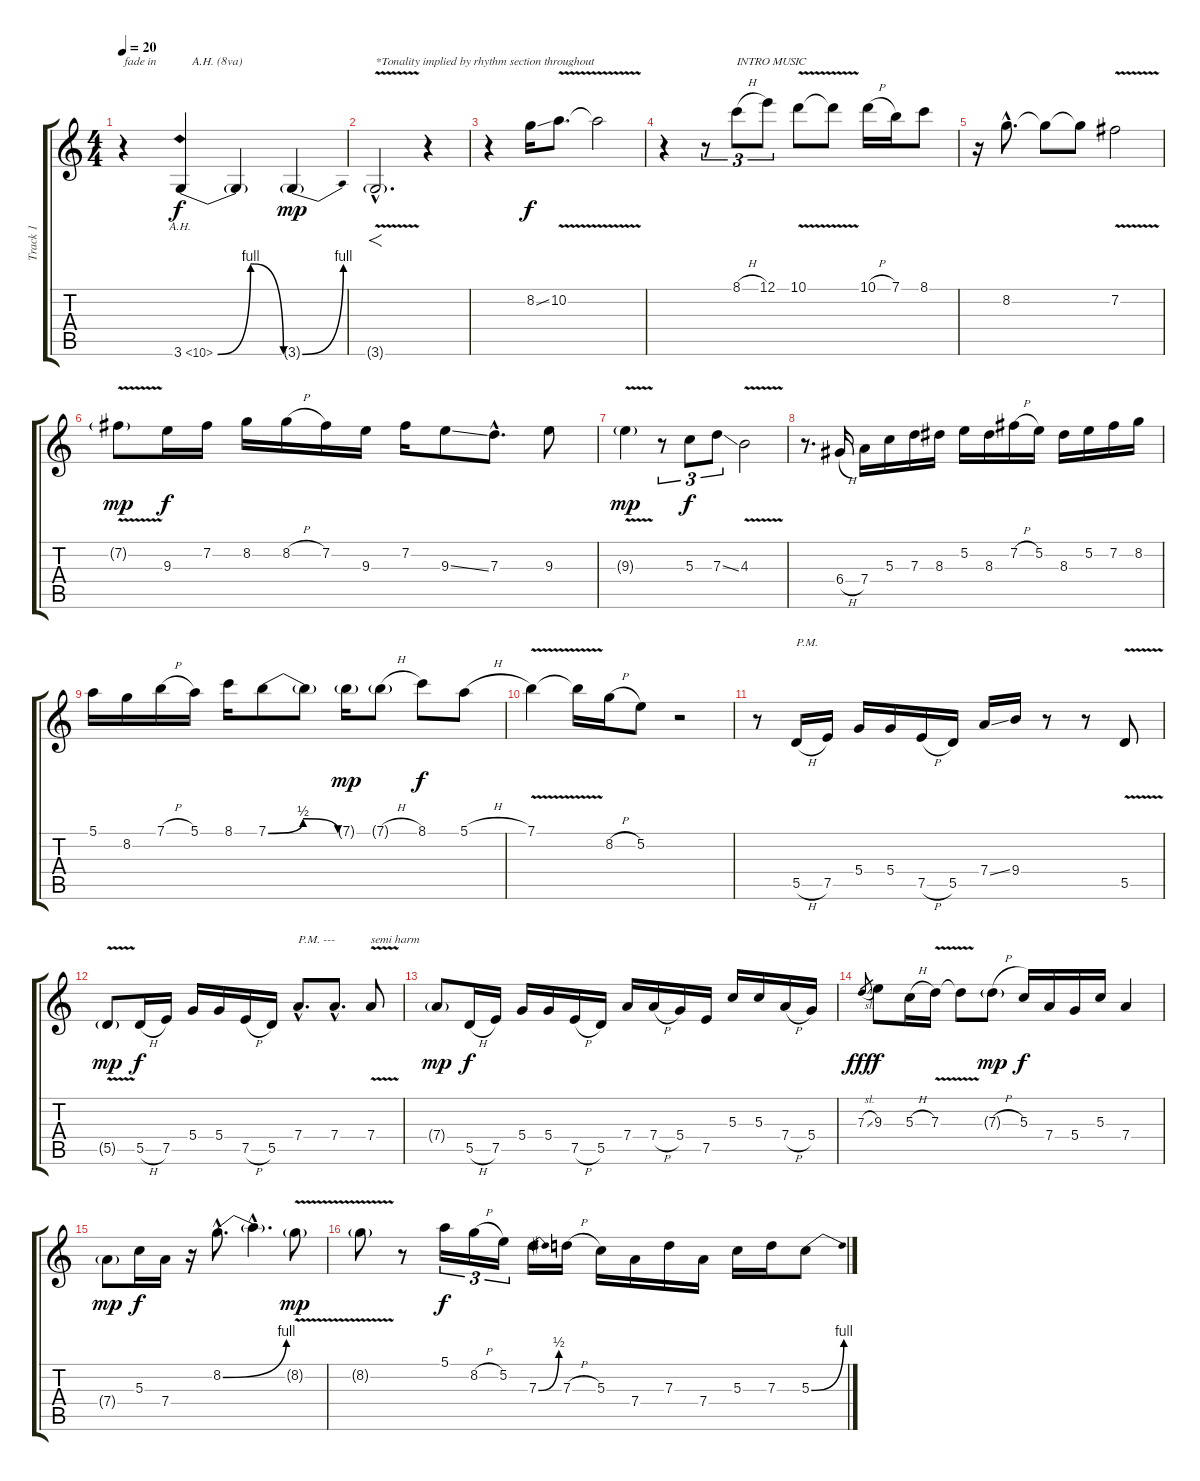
\track ("Track 1" "Track 1") {instrument distortionguitar}
\staff {score tabs}
\tuning (E4 B3 G3 D3 A2 E2) {hide}
\ts (4 4)
\tempo 20
\tempo 150
\tempo 20
\clef g2
\ks c
r.4{txt "fade in" dy f instrument distortionguitar} 3.6{be (bendrelease 0 0 30 4 30 4 60 0) ah 7}.4{txt "    A.H. (8va)"} 3.6{t}.4 3.6{be (bend 0 0 60 4) g}.4{dy mp} |
3.6{v g hac}.2{f d txt "*Tonality implied by rhythm section throughout"} r.4 |
r.4 8.2{ss}.16{dy f} 10.2{v}.8{d} 10.2{t}.2 |
r.4 r.8{tu (3 2)} 8.1{h}.8{tu (3 2) txt "INTRO MUSIC"} 12.1.8{tu (3 2)} 10.1{v}.8 10.1{t}.8 10.1{h}.16 7.1.16 8.1.8 |
r.16 8.2{hac}.8{d} 8.2{t}.8 8.2{t}.8 7.2{v}.2 |
7.2{v g}.8{dy mp} 9.3.16{dy f} 7.2.16 8.2.16 8.2{h}.16 7.2.16 9.3.16 7.2.16 9.3{ss}.8 7.3{hac}.8{d} 9.3.8 |
9.3{v g}.4{dy mp} r.8{tu (3 2)} 5.3.8{tu (3 2) dy f} 7.3{ss}.8{tu (3 2)} 4.3{v}.2 |
r.8{d} 6.4{h}.16 7.4.16 5.3.16 7.3.16 8.3.16 5.2.16 8.3.16 7.2{h}.16 5.2.16 8.3.16 5.2.16 7.2.16 8.2.16 |
5.1.16 8.2.16 7.1{h}.16 5.1.16 8.1.16 7.1{be (bendrelease 0 0 30 2 30 2 60 0)}.8 7.1{t}.8 7.1{g}.16{dy mp} 7.1{h g}.8 8.1.8{dy f} 5.1{h}.8 |
7.1{v}.4 7.1{t}.16 8.2{h}.16 5.2.8 r.2 |
r.8 5.5{h}.16{txt "P.M."} 7.5.16 5.4.16 5.4.16 7.5{h}.16 5.5.16 7.4{ss}.16 9.4.16 r.8 r.8 5.5{v}.8 |
5.5{v g}.8{dy mp} 5.5{h}.16{dy f} 7.5.16 5.4.16 5.4.16 7.5{h}.16 5.5.16 7.4{hac}.8{d txt "P.M. ---"} 7.4{hac}.8{d} 7.4{v}.8{txt "semi harm"} |
7.4{g}.8{dy mp} 5.5{h}.16{dy f} 7.5.16 5.4.16 5.4.16 7.5{h}.16 5.5.16 7.4.16 7.4{h}.16 5.4.16 7.5.16 5.3.16 5.3.16 7.4{h}.16 5.4.16 |
7.3{sl}.8{gr dy fff} 9.3.8{dy f} 5.3{h}.16 7.3{v}.16 7.3{t}.8 7.3{h g}.8{dy mp} 5.3.16{dy f} 7.4.16 5.4.16 5.3.16 7.4.4 |
7.4{g}.8{dy mp} 5.3.16{dy f} 7.4.16 r.16 8.2{be (bend 0 0 60 4) hac}.8{d} 8.2{hac t}.4{d} 8.2{v g}.8{dy mp} |
8.2{v g}.8 r.8 5.1.16{tu (3 2) dy f} 8.2{h}.16{tu (3 2)} 5.2.16{tu (3 2)} 7.3{be (bend 0 0 60 2)}.16 7.3{h}.16 5.3.16 7.4.16 7.3.16 7.4.16 5.3.16 7.3.16 5.3{be (bend 0 0 60 4)}.8
